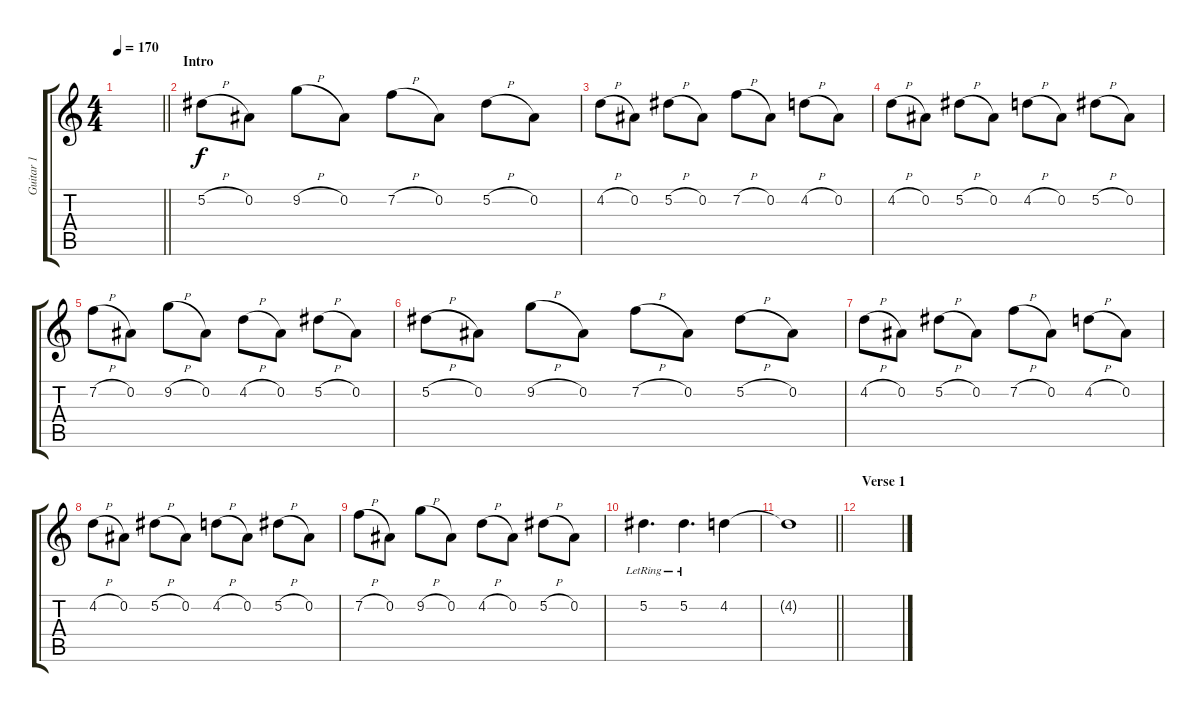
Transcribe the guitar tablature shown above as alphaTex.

\track ("Guitar 1" "Guitar 1") {instrument distortionguitar}
\staff {score tabs}
\tuning (Eb4 Bb3 Gb3 Db3 Ab2 Eb2) {hide}
\ts (4 4)
\tempo 170
\clef g2
\barLineRight lightlight
\ks c
|
\section ("" "Intro")
5.2{h}.8 0.2.8 9.2{h}.8 0.2.8 7.2{h}.8 0.2.8 5.2{h}.8 0.2.8 |
4.2{h}.8 0.2.8 5.2{h}.8 0.2.8 7.2{h}.8 0.2.8 4.2{h}.8 0.2.8 |
4.2{h}.8 0.2.8 5.2{h}.8 0.2.8 4.2{h}.8 0.2.8 5.2{h}.8 0.2.8 |
7.2{h}.8 0.2.8 9.2{h}.8 0.2.8 4.2{h}.8 0.2.8 5.2{h}.8 0.2.8 |
5.2{h}.8 0.2.8 9.2{h}.8 0.2.8 7.2{h}.8 0.2.8 5.2{h}.8 0.2.8 |
4.2{h}.8 0.2.8 5.2{h}.8 0.2.8 7.2{h}.8 0.2.8 4.2{h}.8 0.2.8 |
4.2{h}.8 0.2.8 5.2{h}.8 0.2.8 4.2{h}.8 0.2.8 5.2{h}.8 0.2.8 |
7.2{h}.8 0.2.8 9.2{h}.8 0.2.8 4.2{h}.8 0.2.8 5.2{h}.8 0.2.8 |
5.2{lr}.4{d} 5.2{lr}.4{d} 4.2.4 |
\barLineRight lightlight
4.2{t}.1{dy f} |
\section ("" "Verse 1")
